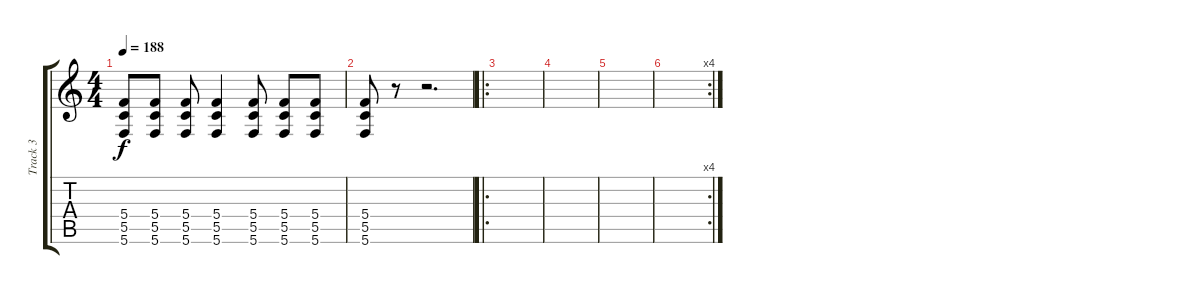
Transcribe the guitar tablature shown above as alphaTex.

\track ("Track 3" "Track 3") {instrument distortionguitar}
\staff {score tabs}
\tuning (D4 A3 F3 C3 G2 C2) {hide}
\ts (4 4)
\tempo 188
\clef g2
\ks c
(5.4 5.5 5.6).8{dy f} (5.4 5.5 5.6).8 (5.4 5.5 5.6).8 (5.4 5.5 5.6).4 (5.4 5.5 5.6).8 (5.4 5.5 5.6).8 (5.4 5.5 5.6).8 |
(5.4 5.5 5.6).8 r.8 r.2{d} |
\ro
|
|
|
\rc 4
